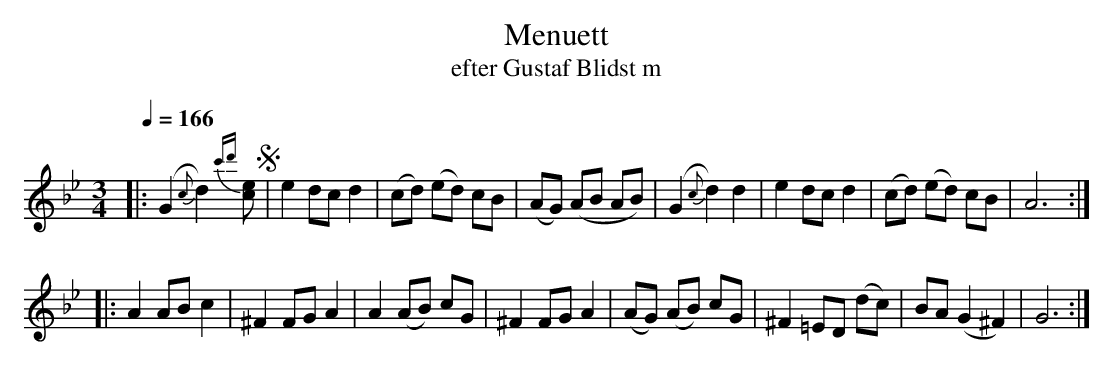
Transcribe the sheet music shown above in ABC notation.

X:1
T:Menuett
T:efter Gustaf Blidst m
M:3/4
K:Gm
L:1/8
Q:1/4 = 166
|:(G2 {c}d2) {c'd'}[ce] S| e2 dc d2|) (cd) (ed) cB |(AG) (AB AB)| (G2 {c}d2) d2 | e2 dc d2| (cd) (ed) cB | A6 :|
|: A2 AB c2| ^F2 FG A2| A2 (AB) cG | ^F2 FG A2| (AG) (AB) cG | ^F2 =ED (dc) | BA (G2 ^F2) | G6 :|
